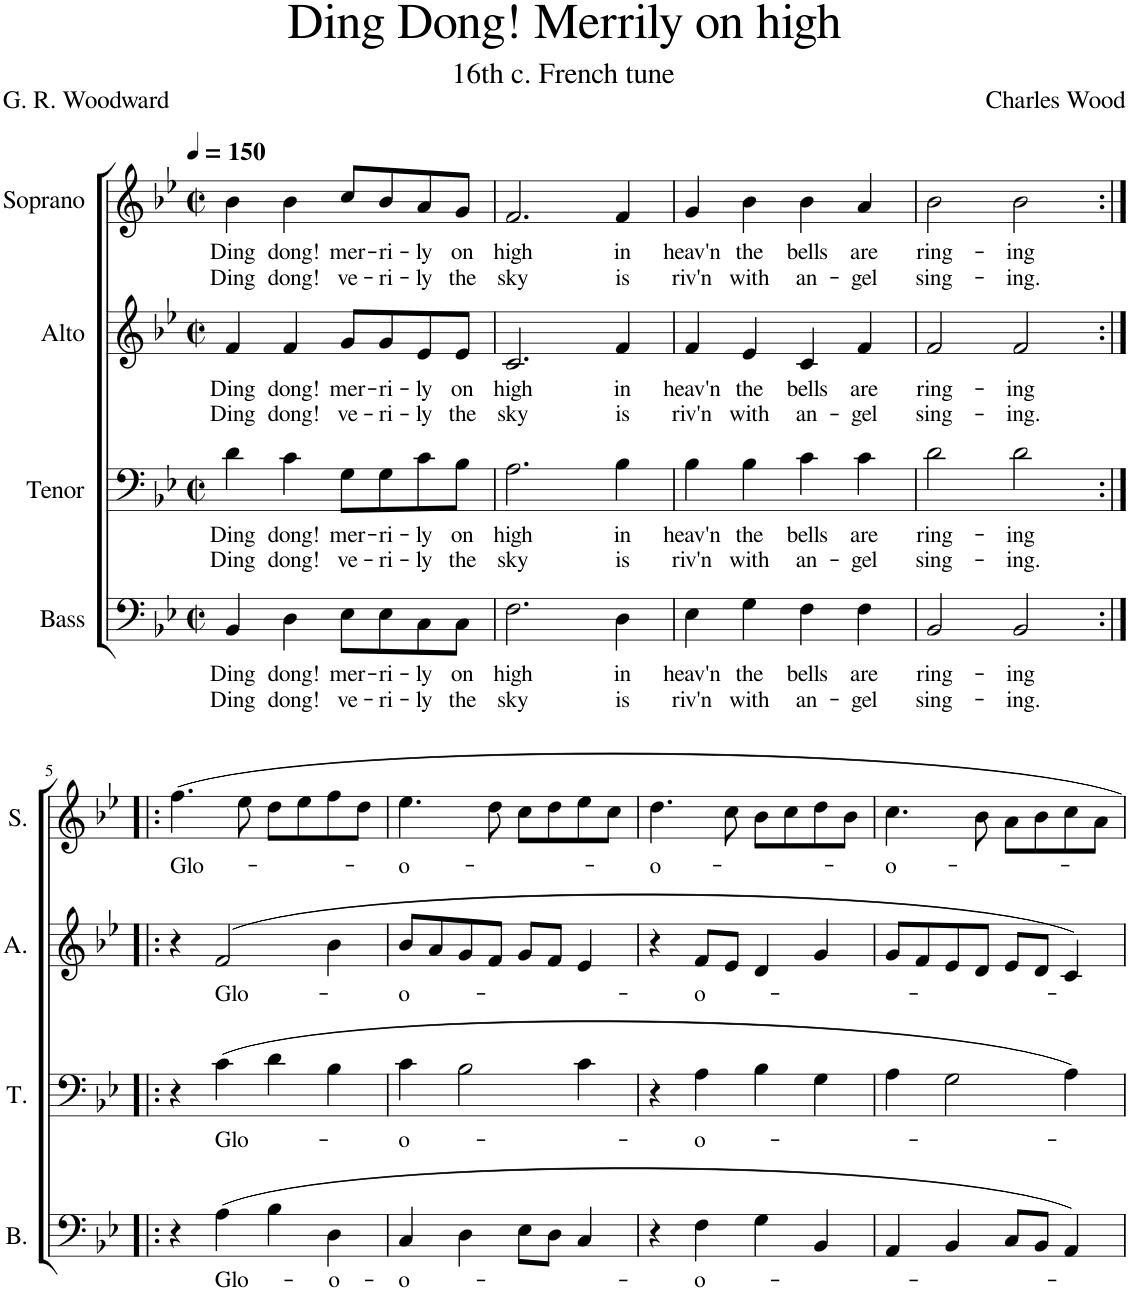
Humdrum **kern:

**kern	**text	**text	**kern	**text	**text	**kern	**text	**text	**kern	**text	**text
*part4	*part4	*part4	*part3	*part3	*part3	*part2	*part2	*part2	*part1	*part1	*part1
*staff4	*staff4	*staff4	*staff3	*staff3	*staff3	*staff2	*staff2	*staff2	*staff1	*staff1	*staff1
*I"Bass	*	*	*I"Tenor	*	*	*I"Alto	*	*	*I"Soprano	*	*
*I'B.	*	*	*I'T.	*	*	*I'A.	*	*	*I'S.	*	*
*clefF4	*	*	*clefF4	*	*	*clefG2	*	*	*clefG2	*	*
*k[b-e-]	*	*	*k[b-e-]	*	*	*k[b-e-]	*	*	*k[b-e-]	*	*
*M2/2	*	*	*M2/2	*	*	*M2/2	*	*	*M2/2	*	*
*met(c|)	*	*	*met(c|)	*	*	*met(c|)	*	*	*met(c|)	*	*
*MM150	*	*	*MM150	*	*	*MM150	*	*	*MM150	*	*
=1	=1	=1	=1	=1	=1	=1	=1	=1	=1	=1	=1
!	!LO:LY:b	!LO:LY:b	!	!LO:LY:b	!LO:LY:b	!	!LO:LY:b	!LO:LY:b	!	!LO:LY:b	!LO:LY:b
4BB-/	Ding	Ding	4d\	Ding	Ding	4f/	Ding	Ding	4b-\	Ding	Ding
!	!LO:LY:b	!LO:LY:b	!	!LO:LY:b	!LO:LY:b	!	!LO:LY:b	!LO:LY:b	!	!LO:LY:b	!LO:LY:b
4D\	dong!	dong!	4c\	dong!	dong!	4f/	dong!	dong!	4b-\	dong!	dong!
!	!LO:LY:b	!LO:LY:b	!	!LO:LY:b	!LO:LY:b	!	!LO:LY:b	!LO:LY:b	!	!LO:LY:b	!LO:LY:b
8E-\L	mer-	ve-	8G\L	mer-	ve-	8g/L	mer-	ve-	8cc/L	mer-	ve-
!	!LO:LY:b	!LO:LY:b	!	!LO:LY:b	!LO:LY:b	!	!LO:LY:b	!LO:LY:b	!	!LO:LY:b	!LO:LY:b
8E-\	-ri-	-ri-	8G\	-ri-	-ri-	8g/	-ri-	-ri-	8b-/	-ri-	-ri-
!	!LO:LY:b	!LO:LY:b	!	!LO:LY:b	!LO:LY:b	!	!LO:LY:b	!LO:LY:b	!	!LO:LY:b	!LO:LY:b
8C\	-ly	-ly	8c\	-ly	-ly	8e-/	-ly	-ly	8a/	-ly	-ly
!	!LO:LY:b	!LO:LY:b	!	!LO:LY:b	!LO:LY:b	!	!LO:LY:b	!LO:LY:b	!	!LO:LY:b	!LO:LY:b
8C\J	on	the	8B-\J	on	the	8e-/J	on	the	8g/J	on	the
=2	=2	=2	=2	=2	=2	=2	=2	=2	=2	=2	=2
!	!LO:LY:b	!LO:LY:b	!	!LO:LY:b	!LO:LY:b	!	!LO:LY:b	!LO:LY:b	!	!LO:LY:b	!LO:LY:b
2.F\	high	sky	2.A\	high	sky	2.c/	high	sky	2.f/	high	sky
!	!LO:LY:b	!LO:LY:b	!	!LO:LY:b	!LO:LY:b	!	!LO:LY:b	!LO:LY:b	!	!LO:LY:b	!LO:LY:b
4D\	in	is	4B-\	in	is	4f/	in	is	4f/	in	is
=3	=3	=3	=3	=3	=3	=3	=3	=3	=3	=3	=3
!	!LO:LY:b	!LO:LY:b	!	!LO:LY:b	!LO:LY:b	!	!LO:LY:b	!LO:LY:b	!	!LO:LY:b	!LO:LY:b
4E-\	heav'n	riv'n	4B-\	heav'n	riv'n	4f/	heav'n	riv'n	4g/	heav'n	riv'n
!	!LO:LY:b	!LO:LY:b	!	!LO:LY:b	!LO:LY:b	!	!LO:LY:b	!LO:LY:b	!	!LO:LY:b	!LO:LY:b
4G\	the	with	4B-\	the	with	4e-/	the	with	4b-\	the	with
!	!LO:LY:b	!LO:LY:b	!	!LO:LY:b	!LO:LY:b	!	!LO:LY:b	!LO:LY:b	!	!LO:LY:b	!LO:LY:b
4F\	bells	an-	4c\	bells	an-	4c/	bells	an-	4b-\	bells	an-
!	!LO:LY:b	!LO:LY:b	!	!LO:LY:b	!LO:LY:b	!	!LO:LY:b	!LO:LY:b	!	!LO:LY:b	!LO:LY:b
4F\	are	-gel	4c\	are	-gel	4f/	are	-gel	4a/	are	-gel
=4	=4	=4	=4	=4	=4	=4	=4	=4	=4	=4	=4
!	!LO:LY:b	!LO:LY:b	!	!LO:LY:b	!LO:LY:b	!	!LO:LY:b	!LO:LY:b	!	!LO:LY:b	!LO:LY:b
2BB-/	ring-	sing-	2d\	ring-	sing-	2f/	ring-	sing-	2b-\	ring-	sing-
!	!LO:LY:b	!LO:LY:b	!	!LO:LY:b	!LO:LY:b	!	!LO:LY:b	!LO:LY:b	!	!LO:LY:b	!LO:LY:b
2BB-/	-ing	-ing.	2d\	-ing	-ing.	2f/	-ing	-ing.	2b-\	-ing	-ing.
!!LO:LB:g=z
=5:|!|:	=5:|!|:	=5:|!|:	=5:|!|:	=5:|!|:	=5:|!|:	=5:|!|:	=5:|!|:	=5:|!|:	=5:|!|:	=5:|!|:	=5:|!|:
!	!	!	!	!	!	!	!	!	!	!LO:LY:b	!
4r	.	.	4r	.	.	4r	.	.	4.ff\	Glo-	.
!	!LO:LY:b	!	!	!LO:LY:b	!	!	!LO:LY:b	!	!	!	!
(4A\	Glo-	.	(4c\	Glo-	.	(2f/	Glo-	.	.	.	.
.	.	.	.	.	.	.	.	.	8ee-\	.	.
4B-\	.	.	4d\	.	.	.	.	.	8dd\L	.	.
.	.	.	.	.	.	.	.	.	8ee-\	.	.
!	!LO:LY:b	!	!	!	!	!	!	!	!	!	!
4D\	-o-	.	4B-\	.	.	4b-\	.	.	8ff\	.	.
.	.	.	.	.	.	.	.	.	8dd\J	.	.
=6	=6	=6	=6	=6	=6	=6	=6	=6	=6	=6	=6
!	!LO:LY:b	!	!	!LO:LY:b	!	!	!LO:LY:b	!	!	!LO:LY:b	!
4C/	-o-	.	4c\	-o-	.	8b-/L	-o-	.	4.ee-\	-o-	.
.	.	.	.	.	.	8a/	.	.	.	.	.
4D\	.	.	2B-\	.	.	8g/	.	.	.	.	.
.	.	.	.	.	.	8f/J	.	.	8dd\	.	.
8E-\L	.	.	.	.	.	8g/L	.	.	8cc\L	.	.
8D\J	.	.	.	.	.	8f/J	.	.	8dd\	.	.
4C/	.	.	4c\	.	.	4e-/	.	.	8ee-\	.	.
.	.	.	.	.	.	.	.	.	8cc\J	.	.
=7	=7	=7	=7	=7	=7	=7	=7	=7	=7	=7	=7
!	!	!	!	!	!	!	!	!	!	!LO:LY:b	!
4r	.	.	4r	.	.	4r	.	.	4.dd\	-o-	.
!	!LO:LY:b	!	!	!LO:LY:b	!	!	!LO:LY:b	!	!	!	!
4F\	-o-	.	4A\	-o-	.	8f/L	o-	.	.	.	.
.	.	.	.	.	.	8e-/J	.	.	8cc\	.	.
4G\	.	.	4B-\	.	.	4d/	.	.	8b-\L	.	.
.	.	.	.	.	.	.	.	.	8cc\	.	.
4BB-/	.	.	4G\	.	.	4g/	.	.	8dd\	.	.
.	.	.	.	.	.	.	.	.	8b-\J	.	.
=8	=8	=8	=8	=8	=8	=8	=8	=8	=8	=8	=8
!	!	!	!	!	!	!	!	!	!	!LO:LY:b	!
4AA/	.	.	4A\	.	.	8g/L	.	.	4.cc\	-o-	.
.	.	.	.	.	.	8f/	.	.	.	.	.
4BB-/	.	.	2G\	.	.	8e-/	.	.	.	.	.
.	.	.	.	.	.	8d/J	.	.	8b-\	.	.
8C/L	.	.	.	.	.	8e-/L	.	.	8a\L	.	.
8BB-/J	.	.	.	.	.	8d/J	.	.	8b-\	.	.
4AA/)	.	.	4A\)	.	.	4c/)	.	.	8cc\	.	.
.	.	.	.	.	.	.	.	.	8a\J	.	.
=	=	=	=	=	=	=	=	=	=	=	=
*-	*-	*-	*-	*-	*-	*-	*-	*-	*-	*-	*-
